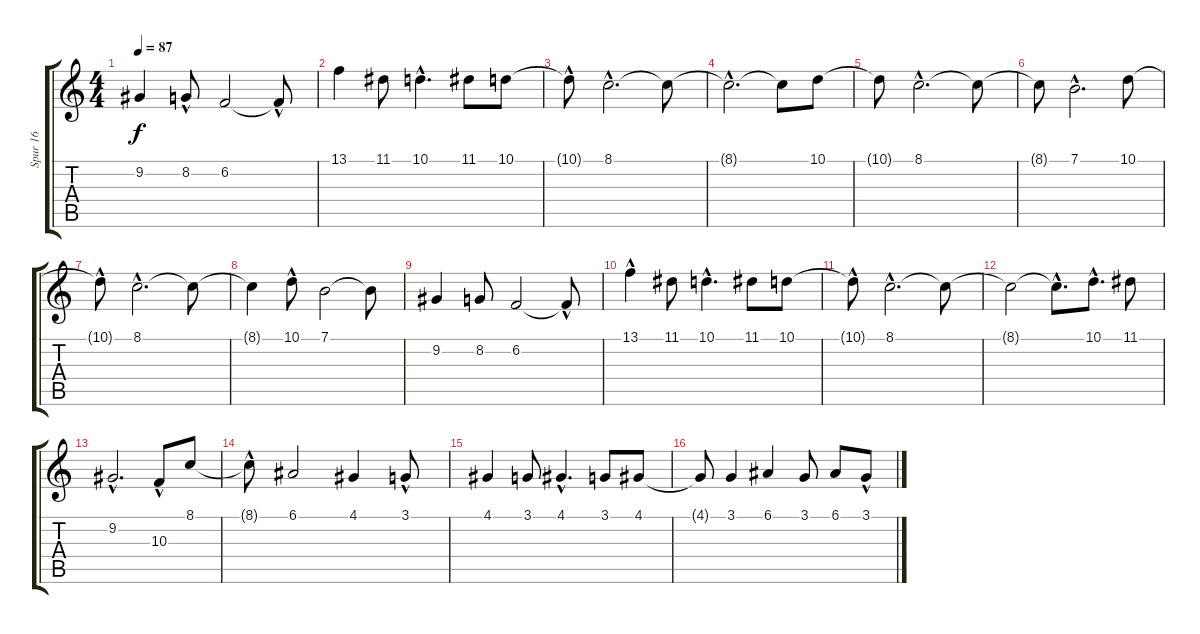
\track ("Spur 16" "Spur 16") {instrument oboe}
\staff {score tabs}
\tuning (E4 B3 G3 D3 A2 E2) {hide}
\ts (4 4)
\tempo 87
\clef g2
\ks c
9.2.4{dy f} 8.2{hac}.8 6.2.2 6.2{hac t}.8 |
13.1.4 11.1.8 10.1{hac}.4{d} 11.1.8 10.1.8 |
10.1{hac t}.8 8.1{hac}.2{d} 8.1{t}.8 |
8.1{hac t}.2{d} 8.1{t}.8 10.1.8 |
10.1{t}.8 8.1{hac}.2{d} 8.1{t}.8 |
8.1{t}.8 7.1{hac}.2{d} 10.1.8 |
10.1{hac t}.8 8.1{hac}.2{d} 8.1{t}.8 |
8.1{t}.4 10.1{hac}.8 7.1.2 7.1{t}.8 |
9.2.4 8.2.8 6.2.2 6.2{hac t}.8 |
13.1{hac}.4 11.1.8 10.1{hac}.4{d} 11.1.8 10.1.8 |
10.1{hac t}.8 8.1{hac}.2{d} 8.1{t}.8 |
8.1{t}.2 8.1{hac t}.8{d} 10.1{hac}.8{d} 11.1.8 |
9.2{hac}.2{d} 10.3{hac}.8 8.1.8 |
8.1{hac t}.8 6.1.2 4.1.4 3.1{hac}.8 |
4.1.4 3.1.8 4.1{hac}.4{d} 3.1.8 4.1.8 |
4.1{t}.8 3.1.4 6.1.4 3.1.8 6.1.8 3.1{hac}.8
